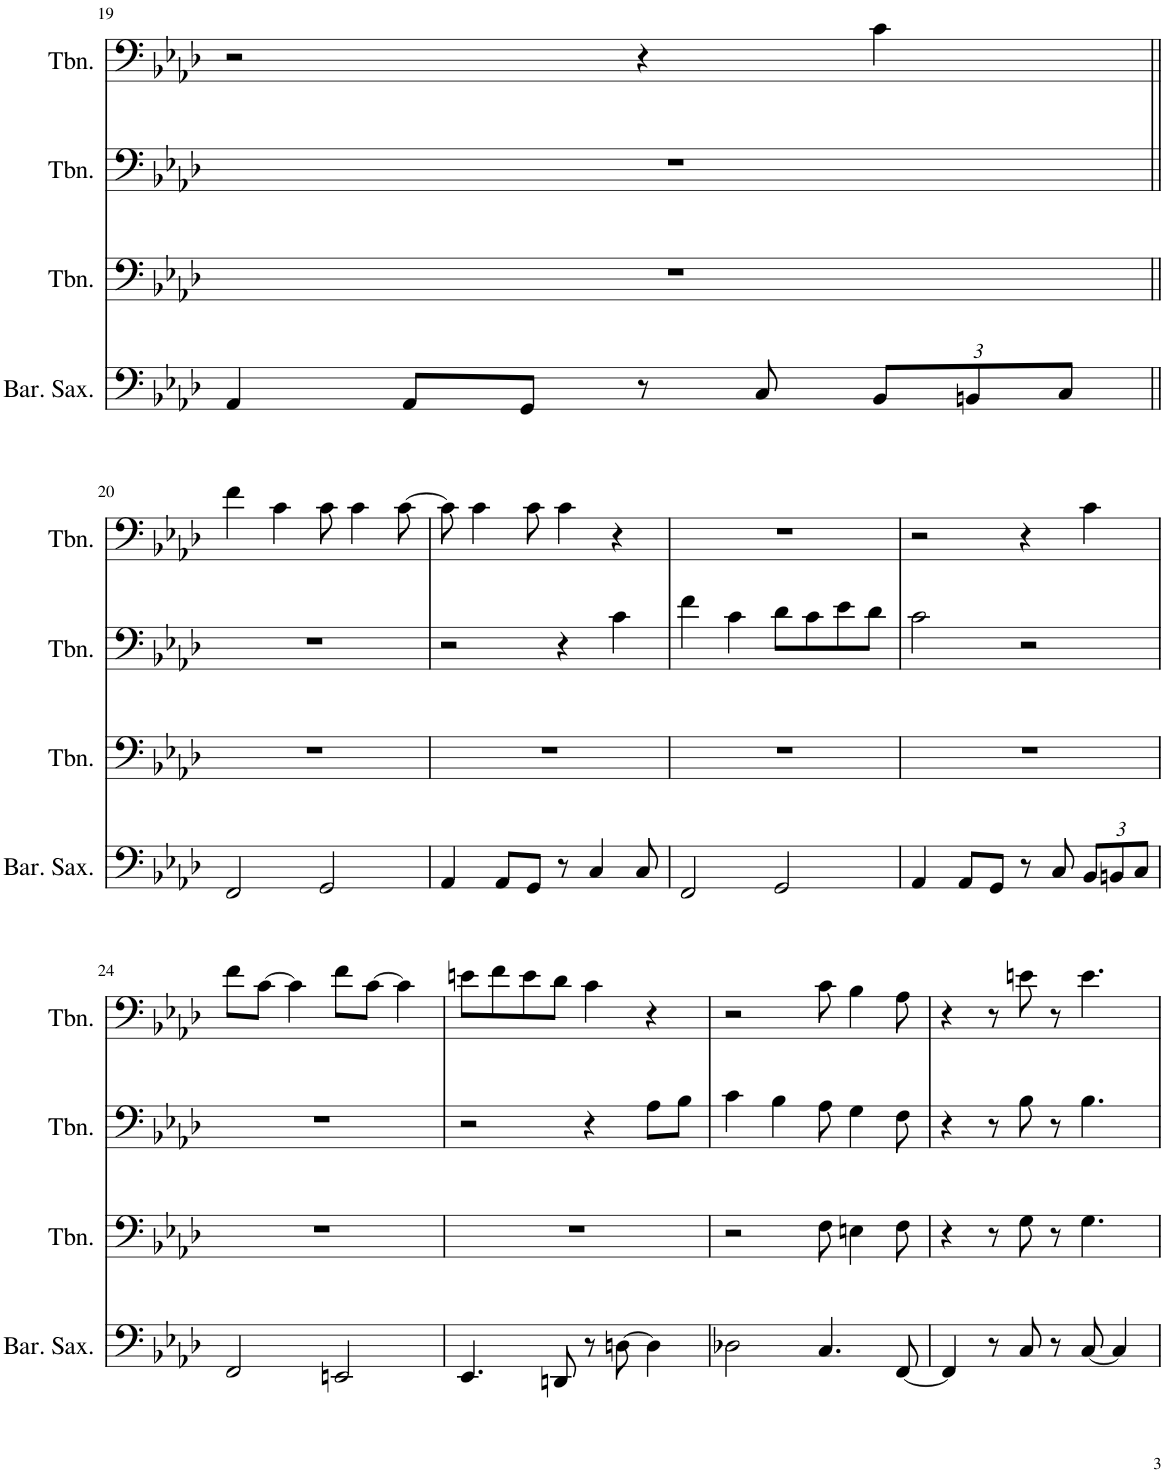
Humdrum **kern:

**kern	**kern	**kern	**kern
*part4	*part3	*part2	*part1
*staff4	*staff3	*staff2	*staff1
*I"Baritone Saxophone	*I"Trombone	*I"Trombone	*I"Trombone
*I'Bar. Sax.	*I'Tbn.	*I'Tbn.	*I'Tbn.
!!LO:PB:g=z
*clefF4	*clefF4	*clefF4	*clefF4
*ITrd12c21	*	*	*
*k[b-e-a-d-]	*k[b-e-a-d-]	*k[b-e-a-d-]	*k[b-e-a-d-]
*M4/4	*M4/4	*M4/4	*M4/4
=19	=19	=19	=19
4AA-/	1r	1r	2r
8AA-/L	.	.	.
8GG/J	.	.	.
8r	.	.	4r
8C/	.	.	.
*Xbrackettup	*	*	*
12BB-/L	.	.	4c\
12BBn/	.	.	.
12C/J	.	.	.
!!LO:LB:g=z
=20||	=20||	=20||	=20||
2FF/	1r	1r	4f\
.	.	.	4c\
2GG/	.	.	8c\
.	.	.	4c\
.	.	.	[8c\
=21	=21	=21	=21
4AA-/	1r	2r	8c\]
.	.	.	4c\
8AA-/L	.	.	.
8GG/J	.	.	8c\
8r	.	4r	4c\
4C/	.	.	.
.	.	4c\	4r
8C/	.	.	.
=22	=22	=22	=22
2FF/	1r	4f\	1r
.	.	4c\	.
2GG/	.	8d-\L	.
.	.	8c\	.
.	.	8e-\	.
.	.	8d-\J	.
=23	=23	=23	=23
4AA-/	1r	2c\	2r
8AA-/L	.	.	.
8GG/J	.	.	.
8r	.	2r	4r
8C/	.	.	.
12BB-/L	.	.	4c\
12BBn/	.	.	.
12C/J	.	.	.
!!LO:LB:g=z
=24	=24	=24	=24
2FF/	1r	1r	8f\L
.	.	.	[8c\J
.	.	.	4c\]
2EEn/	.	.	8f\L
.	.	.	[8c\J
.	.	.	4c\]
=25	=25	=25	=25
4.EE-/	1r	2r	8en\L
.	.	.	8f\
.	.	.	8e\
8DDn/	.	.	8d-\J
8r	.	4r	4c\
[8Dn\	.	.	.
4D\]	.	8A-\L	4r
.	.	8B-\J	.
=26	=26	=26	=26
2D-X\	2r	4c\	2r
.	.	4B-\	.
4.C/	8F\	8A-\	8c\
.	4En\	4G\	4B-\
[8FF/	8F\	8F\	8A-\
=27	=27	=27	=27
4FF/]	4r	4r	4r
8r	8r	8r	8r
8C/	8G\	8B-\	8en\
8r	8r	8r	8r
[8C/	4.G\	4.B-\	4.e\
4C/]	.	.	.
=	=	=	=
*-	*-	*-	*-
